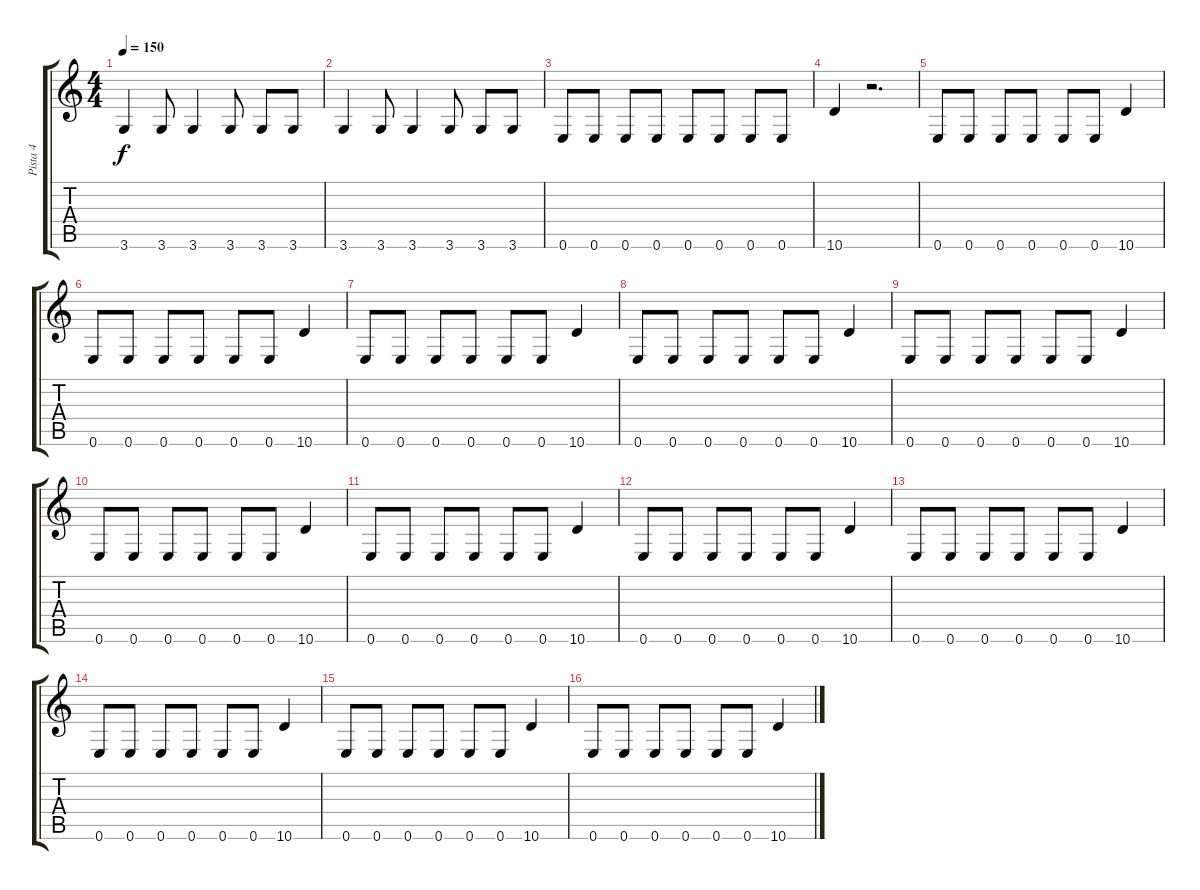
\track ("Pista 4" "Pista 4") {instrument electricbasspick}
\staff {score tabs}
\tuning (E4 B3 G3 D3 A2 E2) {hide}
\ts (4 4)
\tempo 150
\clef g2
\ks c
3.6.4{dy f} 3.6.8 3.6.4 3.6.8 3.6.8 3.6.8 |
3.6.4 3.6.8 3.6.4 3.6.8 3.6.8 3.6.8 |
0.6.8 0.6.8 0.6.8 0.6.8 0.6.8 0.6.8 0.6.8 0.6.8 |
10.6.4 r.2{d} |
0.6.8 0.6.8 0.6.8 0.6.8 0.6.8 0.6.8 10.6.4 |
0.6.8 0.6.8 0.6.8 0.6.8 0.6.8 0.6.8 10.6.4 |
0.6.8 0.6.8 0.6.8 0.6.8 0.6.8 0.6.8 10.6.4 |
0.6.8 0.6.8 0.6.8 0.6.8 0.6.8 0.6.8 10.6.4 |
0.6.8 0.6.8 0.6.8 0.6.8 0.6.8 0.6.8 10.6.4 |
0.6.8 0.6.8 0.6.8 0.6.8 0.6.8 0.6.8 10.6.4 |
0.6.8 0.6.8 0.6.8 0.6.8 0.6.8 0.6.8 10.6.4 |
0.6.8 0.6.8 0.6.8 0.6.8 0.6.8 0.6.8 10.6.4 |
0.6.8 0.6.8 0.6.8 0.6.8 0.6.8 0.6.8 10.6.4 |
0.6.8 0.6.8 0.6.8 0.6.8 0.6.8 0.6.8 10.6.4 |
0.6.8 0.6.8 0.6.8 0.6.8 0.6.8 0.6.8 10.6.4 |
0.6.8 0.6.8 0.6.8 0.6.8 0.6.8 0.6.8 10.6.4
